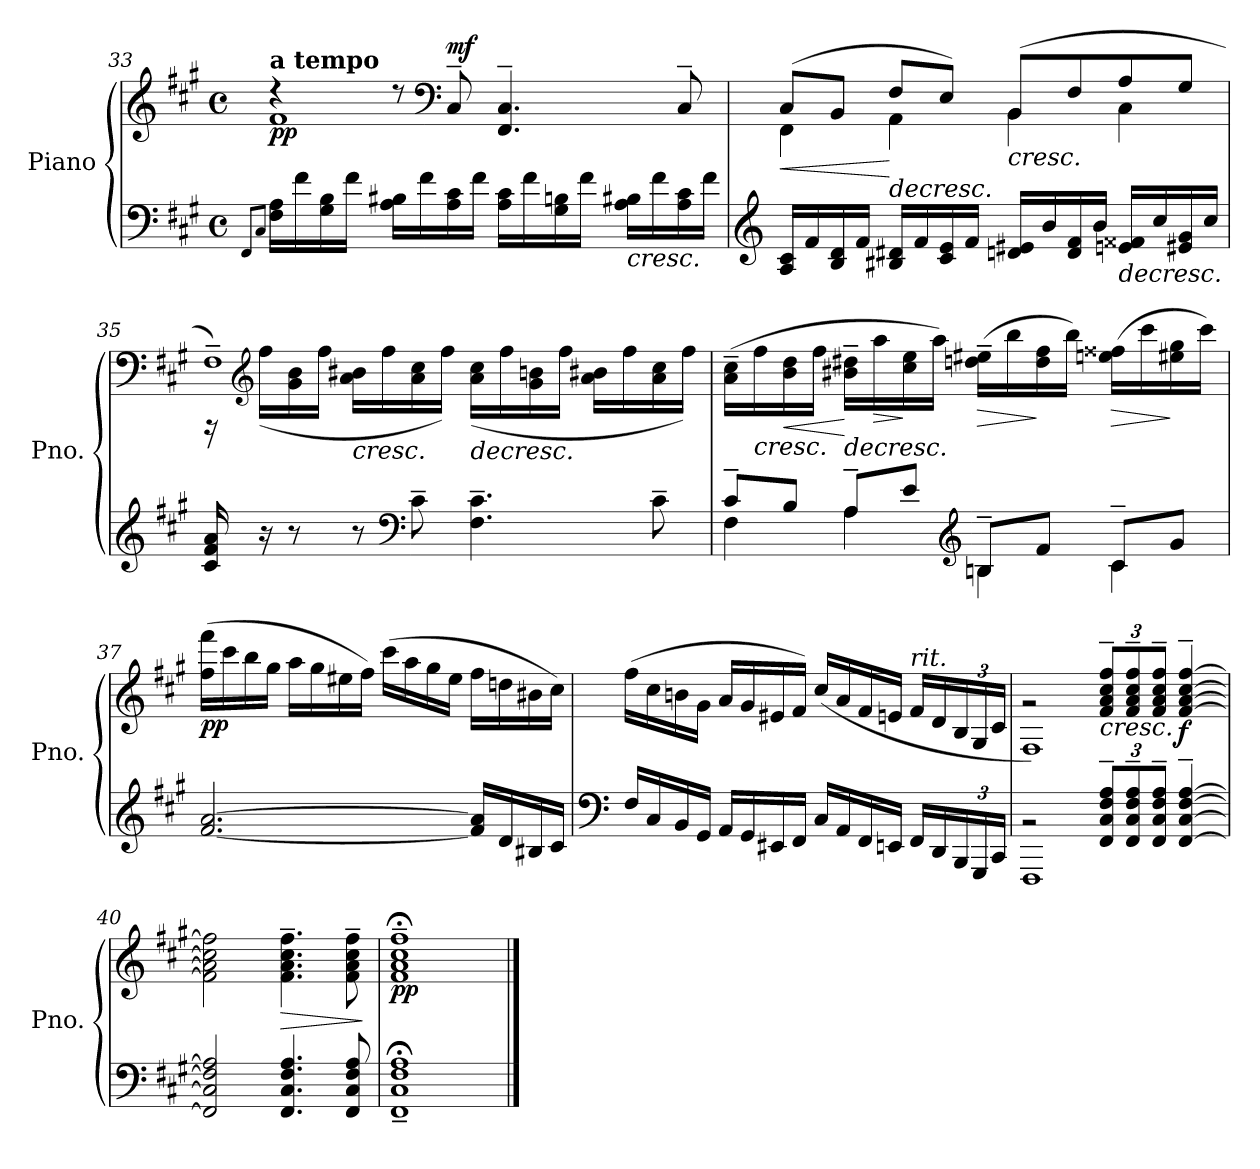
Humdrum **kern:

**kern	**kern	**dynam
*part1	*part1	*part1
*staff2	*staff1	*staff1/2
*I"Piano	*	*
*I'Pno.	*	*
*clefF4	*clefG2	*
*k[f#c#g#]	*k[f#c#g#]	*
*M4/4	*M4/4	*
*met(c)	*met(c)	*
=33	=33	=33
8qFF#/L	.	.
8qC#/J	.	.
*	*^	*
!	!LO:TX:a:B:t=a tempo	!	!
!	!	!	!LO:DY:b
16F#\ 16A\LL	4r	1f#	pp
16f#\	.	.	.
16G#\ 16B\	.	.	.
16f#\JJ	.	.	.
16A\ 16B#X\LL	8r	.	.
16f#\	.	.	.
*	*clefF4	*	*
!	!	!	!LO:DY:a
16A\ 16c#\	8C#~/	.	mf
16f#\JJ	.	.	.
16A\ 16c#\LL	4.FF#/~ 4.C#/~	.	.
16f#\	.	.	.
16G#\ 16Bn\	.	.	.
16f#\JJ	.	.	.
!	!	!	!LO:HP:b=2
16A\ 16B#X\LL	.	.	<
16f#\	.	.	.
16A\ 16c#\	8C#~/	.	.
16f#\JJ	.	.	.
!!LO:LB:g=z	!!
=34	=34	=34	=34
*clefG2	*	*	*
!	!	!	!LO:HP:b
16A/ 16c#/LL	(8C#/L	4FF#\	<
16f#/	.	.	.
16B/ 16d/	8BB/J	.	]
16f#/JJ	.	.	.
!	!	!	!LO:HP:n=1:b
16B#X/ 16d#X/LL	8F#/L	4AA\	[ >
16f#/	.	.	.
16c#/ 16e/	8E/J)	.	.
16f#/JJ	.	.	.
!	!	!	!LO:HP:n=1:b
16dn/ 16e#X/LL	(8BB/L	4BB\	[ <
16b/	.	.	.
16d/ 16f#/	8F#/	.	]
16b/JJ	.	.	.
!	!	!	!LO:HP:b=2
!	!	!	!LO:HP:n=1:b
16en/ 16f##X/LL	8A/	4C#\	> >
16cc#/	.	.	.
16e#X/ 16g#/	8G#/J	.	[
16cc#/JJ	.	.	.
=35	=35	=35	=35
16c#/ 16f#/ 16a/	1F#~)	16rAAA	.
*	*clefG2	*	*
16r	.	(>16ff#\LL	.
8r	.	16g#\ 16b\	.
.	.	16ff#\JJ	.
!	!	!	!LO:HP:b
8r	.	16a\ 16b#X\LL	<
.	.	16ff#\	.
*clefF4	*	*	*
8c#~\	.	16a\ 16cc#\	.
.	.	16ff#\JJ)	]
!	!	!	!LO:HP:b
4.F#\~ 4.c#\~	.	(>16a\ 16cc#\LL	>
.	.	16ff#\	.
.	.	16g#\ 16bn\	.
.	.	16ff#\JJ	[
.	.	16a\ 16b#X\LL	.
.	.	16ff#\	.
8c#~\	.	16a\ 16cc#\	.
.	.	16ff#\JJ)	.
*	*v	*v	*
!!LO:LB:g=z
=36	=36	=36
*^	*	*
8c#~/L	4F#\	(16a\~ 16cc#\~LL	.
!	!	!	!LO:HP:b
.	.	16ff#\	<
!	!	!	!LO:HP:n=1:b
8B/J	.	16b\ 16dd\	] <
.	.	16ff#\JJ	.
!	!	!	!LO:HP:n=1:b
8A~/L	4A\	16b#X\~ 16dd#X\~LL	[ >
!	!	!	!LO:HP:n=1:b
.	.	16aa\	[ >
8e/J	.	16cc#\ 16ee\	]
.	.	16aa\JJ)	.
*clefG2	*	*	*
!	!	!	!LO:HP:b
8Bn~/L	4B\	(16ddn\~ 16ee#X\~LL	>
.	.	16bb\	.
8f#/J	.	16dd\ 16ff#\	]
.	.	16bb\JJ)	.
!	!	!	!LO:HP:b
8c#~/L	4c#\	(16een\ 16ff##X\LL	>
.	.	16ccc#\	.
8g#/J	.	16ee#X\ 16gg#\	]
.	.	16ccc#\JJ)	.
*v	*v	*	*
=37	=37	=37
!	!	!LO:DY:b
[2.f#/ [2.a/	(16ff#\ 16fff#\LL	pp
.	16ccc#\	.
.	16bb\	.
.	16gg#\JJ	.
.	16aa\LL	.
.	16gg#\	.
.	16ee#X\	.
.	16ff#\JJ)	.
.	(16ccc#\LL	.
.	16aa\	.
.	16gg#\	.
.	16ee#\JJ	.
16f#/] 16a/]LL	16ff#\LL	.
16d/	16ddn\	.
16B#X/	16b#X\	.
16c#/JJ	16cc#\JJ)	.
!!LO:LB:g=z
=38	=38	=38
*clefF4	*	*
16F#/LL	(16ff#\LL	.
16C#/	16cc#\	.
16BB/	16bn\	.
16GG#/JJ	16g#\JJ	.
16AA/LL	16a/LL	.
16GG#/	16g#/	.
16EE#X/	16e#X/	.
16FF#/JJ	16f#/JJ)	.
16C#/LL	(16cc#/LL	.
16AA/	16a/	.
16FF#/	16f#/	.
16EEn/JJ	16en/JJ	.
!	!LO:TX:a:i:t=rit.	!
16FF#/LL	16f#/LL	.
16DD/	16d/	.
*Xbrackettup	*Xbrackettup	*
24BBB/	24B/	.
24GGG#/	24G#/	.
24CC#/JJ	24c#/JJ	.
=39	=39	=39
*^	*^	*
2rBB	1FFF#	2rg	1F#)	.
!	!	!	!	!LO:HP:b
12FF#/~ 12C#/~ 12F#/~ 12A/~L	.	12f#/~ 12a/~ 12cc#/~ 12ff#/~L	.	<
12FF#/~ 12C#/~ 12F#/~ 12A/~	.	12f#/~ 12a/~ 12cc#/~ 12ff#/~	.	.
12FF#/~ 12C#/~ 12F#/~ 12A/~J	.	12f#/~ 12a/~ 12cc#/~ 12ff#/~J	.	.
!	!	!	!	!LO:DY:n=1:b
[4FF#/~ [4C#/~ [4F#/~ [4A/~	.	[4f#/~ [4a/~ [4cc#/~ [4ff#/~	.	] f
*v	*v	*	*	*
*	*v	*v	*
=40	=40	=40
2FF#/] 2C#/] 2F#/] 2A/]	2f#\] 2a\] 2cc#\] 2ff#\]	.
!	!	!LO:HP:b
4.FF#/ 4.C#/ 4.F#/ 4.A/	4.f#\~ 4.a\~ 4.cc#\~ 4.ff#\~	>
8FF#/ 8C#/ 8F#/ 8A/	8f#\~ 8a\~ 8cc#\~ 8ff#\~	.
.	.	] [
=41	=41	=41
!	!	!LO:DY:b
1FF#;<~ 1C#;<~ 1F#;<~ 1A;<~	1f#;<~ 1a;<~ 1cc#;<~ 1ff#;<~	pp
==	==	==
*-	*-	*-
